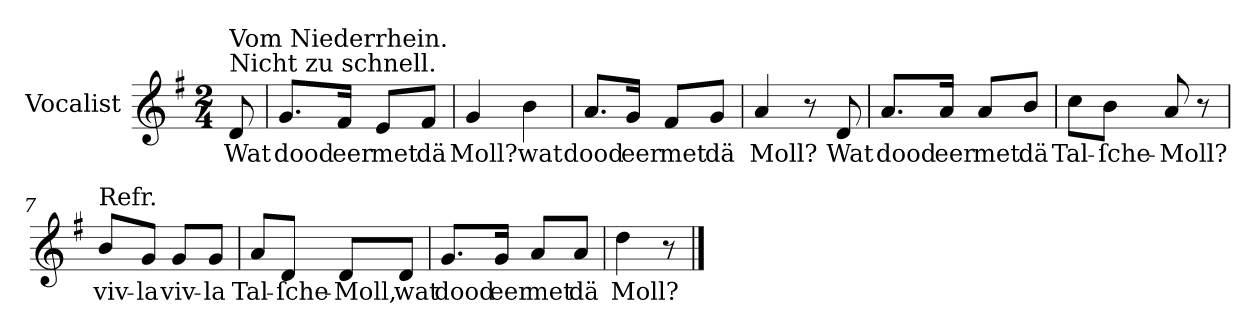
**kern	**text
*part1	*part1
*staff1	*staff1
*I"Vocalist	*
*k[f#]	*
*M2/4	*
=	=
!LO:TX:a:t=Nicht zu schnell.	!
!LO:TX:a:t=Vom Niederrhein.	!
8d	Wat
=1	=1
8.gL	dood
16f#Jk	eer
8eL	met
8f#J	dä
=2	=2
4g	Moll?
4b	wat
=3	=3
8.aL	dood
16gJk	eer
8f#L	met
8gJ	dä
=4	=4
4a	Moll?
8r	.
8d	Wat
=5	=5
8.aL	dood
16aJk	eer
8aL	met
8bJ	dä
=6	=6
8ccL	Tal-
8bJ	-ſche-
8a	-Moll?
8r	.
=7	=7
!LO:TX:a:t=Refr.	!
8bL	viv-
8gJ	-la
8gL	viv-
8gJ	-la
=8	=8
8aL	Tal-
8dJ	-ſche-
8dL	-Moll,
8dJ	wat
=9	=9
8.gL	dood
16gJk	eer
8aL	met
8aJ	dä
=10	=10
4dd	Moll?
8r	.
==	==
*-	*-
